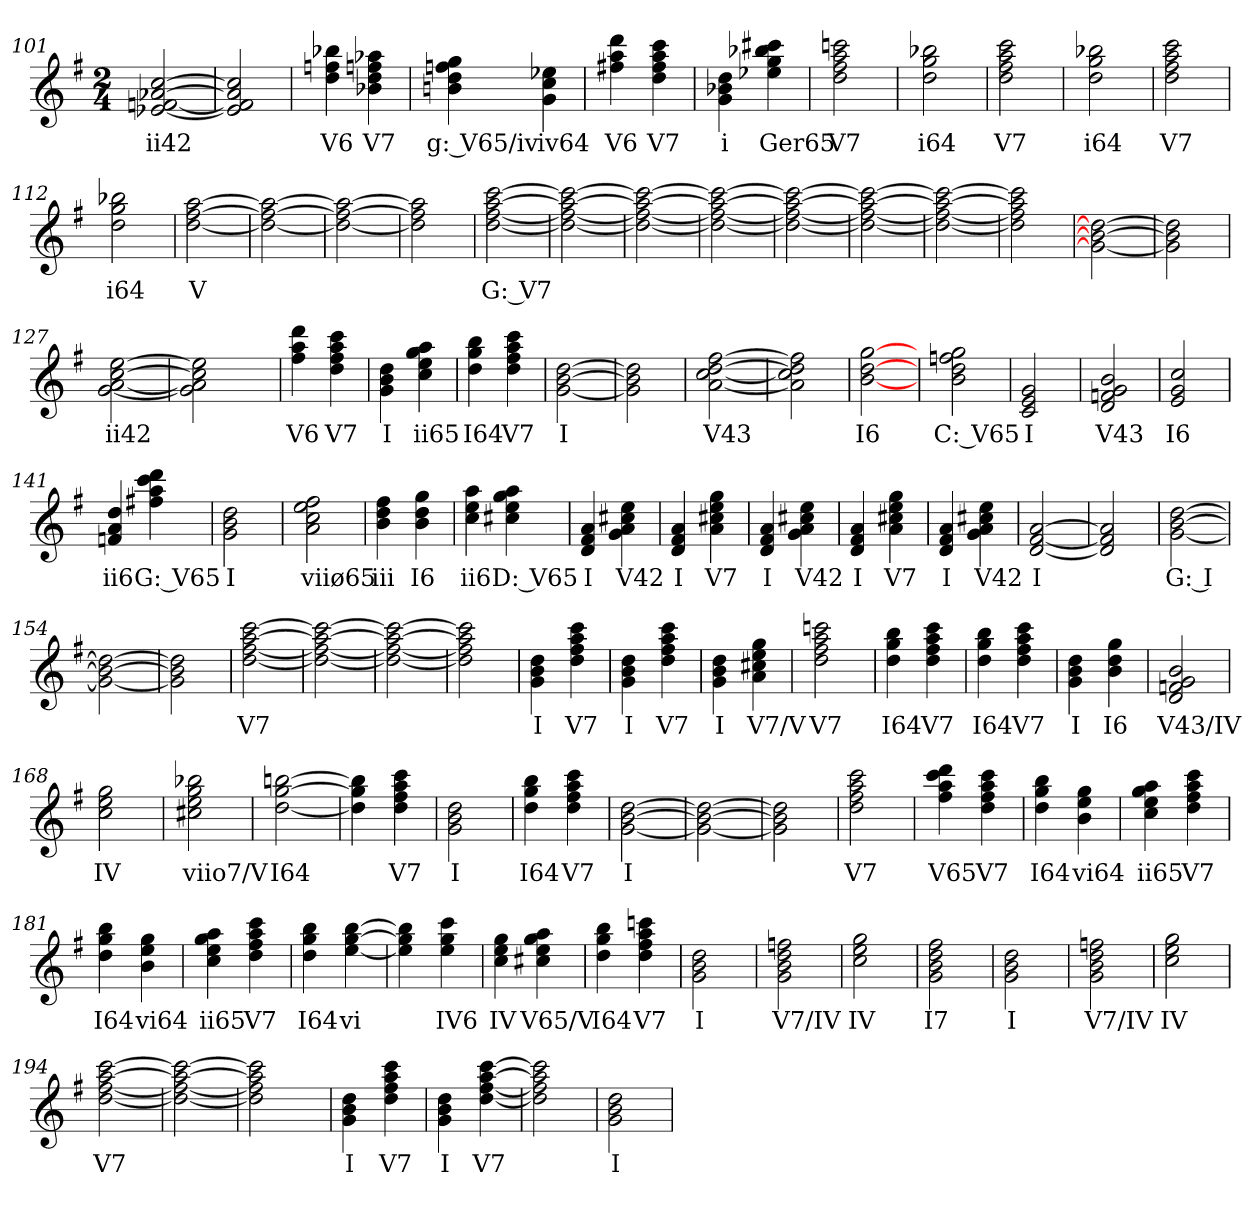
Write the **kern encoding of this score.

**kern	**text
*part1	*part1
*staff1	*staff1
*k[f#]	*
*G:	*
*M2/4	*
=101	=101
[2e-X [2fn [2a-X [2cc	ii42
=102	=102
2e-] 2f] 2a-] 2cc]	.
=103	=103
4dd 4ffn 4bb-X	V6
4b-X 4dd 4ffn 4aa-X	V7
=104	=104
4bn 4dd 4ffn 4gg	g: V65/iv
4g 4cc 4ee-X	iv64
=105	=105
4ff#X 4aa 4ddd	V6
4dd 4ff# 4aa 4ccc	V7
=106	=106
4g 4b-X 4dd	i
4ee-X 4gg 4bb-X 4ccc#X	Ger65
=107	=107
2dd 2ff# 2aa 2cccn	V7
=108	=108
2dd 2gg 2bb-X	i64
=109	=109
2dd 2ff# 2aa 2ccc	V7
=110	=110
2dd 2gg 2bb-X	i64
=111	=111
2dd 2ff# 2aa 2ccc	V7
=112	=112
2dd 2gg 2bb-X	i64
=113	=113
[2dd [2ff# [2aa	V
=114	=114
2dd_ 2ff#_ 2aa_	.
=115	=115
2dd_ 2ff#_ 2aa_	.
=116	=116
2dd] 2ff#] 2aa]	.
=117	=117
[2dd [2ff# [2aa [2ccc	G: V7
=118	=118
2dd_ 2ff#_ 2aa_ 2ccc_	.
=119	=119
2dd_ 2ff#_ 2aa_ 2ccc_	.
=120	=120
2dd_ 2ff#_ 2aa_ 2ccc_	.
=121	=121
2dd_ 2ff#_ 2aa_ 2ccc_	.
=122	=122
2dd_ 2ff#_ 2aa_ 2ccc_	.
=123	=123
2dd_ 2ff#_ 2aa_ 2ccc_	.
=124	=124
2dd] 2ff#] 2aa] 2ccc]	.
=125	=125
2g_ 2b_ 2dd_	.
=126	=126
2g] 2b] 2dd]	.
=127	=127
[2g [2a [2cc [2ee	ii42
=128	=128
2g] 2a] 2cc] 2ee]	.
=129	=129
4ff# 4aa 4ddd	V6
4dd 4ff# 4aa 4ccc	V7
=130	=130
4g 4b 4dd	I
4cc 4ee 4gg 4aa	ii65
=131	=131
4dd 4gg 4bb	I64
4dd 4ff# 4aa 4ccc	V7
=132	=132
[2g [2b [2dd	I
=133	=133
2g] 2b] 2dd]	.
=134	=134
[2a [2cc [2dd [2ff#	V43
=135	=135
2a] 2cc] 2dd] 2ff#]	.
=136	=136
[2b [2dd [2gg	I6
=137	=137
2b 2dd 2ffn 2gg	C: V65
=138	=138
2c 2e 2g	I
=139	=139
2d 2fn 2g 2b	V43
=140	=140
2e 2g 2cc	I6
=141	=141
4fn 4a 4dd	ii6
4ff#X 4aa 4ccc 4ddd	G: V65
=142	=142
2g 2b 2dd	I
=143	=143
2a 2cc 2ee 2ff#	viiø65
=144	=144
4b 4dd 4ff#	iii
4b 4dd 4gg	I6
=145	=145
4cc 4ee 4aa	ii6
4cc#X 4ee 4gg 4aa	D: V65
=146	=146
4d 4f# 4a	I
4g 4a 4cc#X 4ee	V42
=147	=147
4d 4f# 4a	I
4a 4cc#X 4ee 4gg	V7
=148	=148
4d 4f# 4a	I
4g 4a 4cc#X 4ee	V42
=149	=149
4d 4f# 4a	I
4a 4cc#X 4ee 4gg	V7
=150	=150
4d 4f# 4a	I
4g 4a 4cc#X 4ee	V42
=151	=151
[2d [2f# [2a	I
=152	=152
2d] 2f#] 2a]	.
=153	=153
[2g [2b [2dd	G: I
=154	=154
2g_ 2b_ 2dd_	.
=155	=155
2g] 2b] 2dd]	.
=156	=156
[2dd [2ff# [2aa [2ccc	V7
=157	=157
2dd_ 2ff#_ 2aa_ 2ccc_	.
=158	=158
2dd_ 2ff#_ 2aa_ 2ccc_	.
=159	=159
2dd] 2ff#] 2aa] 2ccc]	.
=160	=160
4g 4b 4dd	I
4dd 4ff# 4aa 4ccc	V7
=161	=161
4g 4b 4dd	I
4dd 4ff# 4aa 4ccc	V7
=162	=162
4g 4b 4dd	I
4a 4cc#X 4ee 4gg	V7/V
=163	=163
2dd 2ff# 2aa 2cccn	V7
=164	=164
4dd 4gg 4bb	I64
4dd 4ff# 4aa 4ccc	V7
=165	=165
4dd 4gg 4bb	I64
4dd 4ff# 4aa 4ccc	V7
=166	=166
4g 4b 4dd	I
4b 4dd 4gg	I6
=167	=167
2d 2fn 2g 2b	V43/IV
=168	=168
2cc 2ee 2gg	IV
=169	=169
2cc#X 2ee 2gg 2bb-X	viio7/V
=170	=170
[2dd [2gg [2bbn	I64
=171	=171
4dd] 4gg] 4bb]	.
4dd 4ff# 4aa 4ccc	V7
=172	=172
2g 2b 2dd	I
=173	=173
4dd 4gg 4bb	I64
4dd 4ff# 4aa 4ccc	V7
=174	=174
[2g [2b [2dd	I
=175	=175
2g_ 2b_ 2dd_	.
=176	=176
2g] 2b] 2dd]	.
=177	=177
2dd 2ff# 2aa 2ccc	V7
=178	=178
4ff# 4aa 4ccc 4ddd	V65
4dd 4ff# 4aa 4ccc	V7
=179	=179
4dd 4gg 4bb	I64
4b 4ee 4gg	vi64
=180	=180
4cc 4ee 4gg 4aa	ii65
4dd 4ff# 4aa 4ccc	V7
=181	=181
4dd 4gg 4bb	I64
4b 4ee 4gg	vi64
=182	=182
4cc 4ee 4gg 4aa	ii65
4dd 4ff# 4aa 4ccc	V7
=183	=183
4dd 4gg 4bb	I64
[4ee [4gg [4bb	vi
=184	=184
4ee] 4gg] 4bb]	.
4ee 4gg 4ccc	IV6
=185	=185
4cc 4ee 4gg	IV
4cc#X 4ee 4gg 4aa	V65/V
=186	=186
4dd 4gg 4bb	I64
4dd 4ff# 4aa 4cccn	V7
=187	=187
2g 2b 2dd	I
=188	=188
2g 2b 2dd 2ffn	V7/IV
=189	=189
2cc 2ee 2gg	IV
=190	=190
2g 2b 2dd 2ff#	I7
=191	=191
2g 2b 2dd	I
=192	=192
2g 2b 2dd 2ffn	V7/IV
=193	=193
2cc 2ee 2gg	IV
=194	=194
[2dd [2ff# [2aa [2ccc	V7
=195	=195
2dd_ 2ff#_ 2aa_ 2ccc_	.
=196	=196
2dd] 2ff#] 2aa] 2ccc]	.
=197	=197
4g 4b 4dd	I
4dd 4ff# 4aa 4ccc	V7
=198	=198
4g 4b 4dd	I
[4dd [4ff# [4aa [4ccc	V7
=199	=199
2dd] 2ff#] 2aa] 2ccc]	.
=200	=200
2g 2b 2dd	I
=	=
*-	*-
